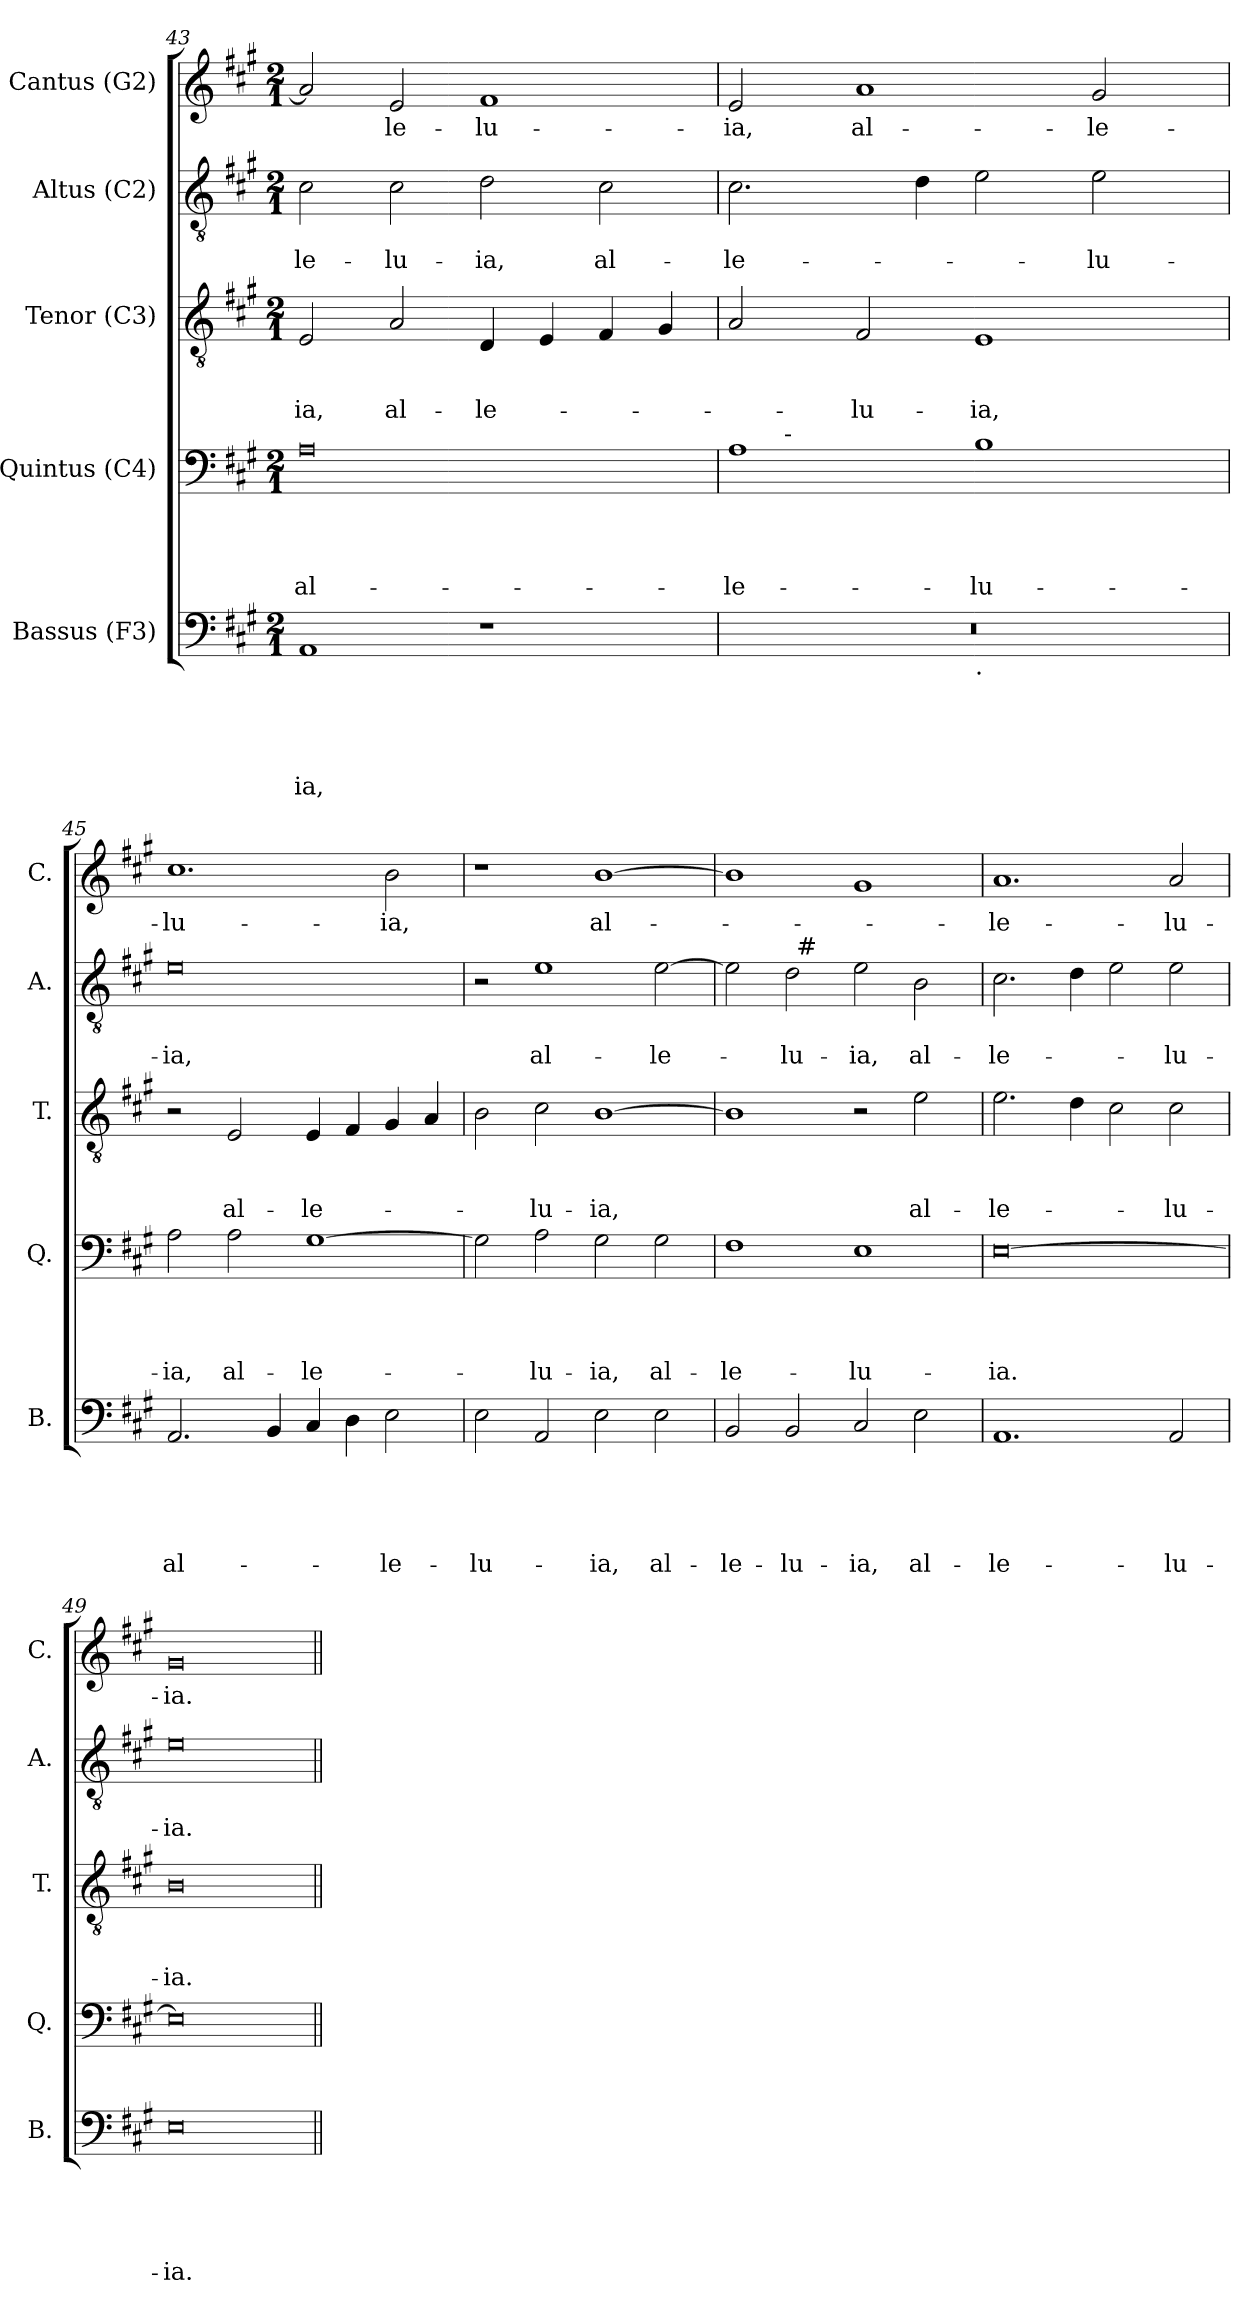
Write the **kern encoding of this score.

**kern	**text	**text	**text	**text	**text	**kern	**text	**text	**text	**text	**kern	**text	**text	**text	**kern	**text	**text	**kern	**text
*part5	*part5	*part5	*part5	*part5	*part5	*part4	*part4	*part4	*part4	*part4	*part3	*part3	*part3	*part3	*part2	*part2	*part2	*part1	*part1
*staff5	*staff5	*staff5	*staff5	*staff5	*staff5	*staff4	*staff4	*staff4	*staff4	*staff4	*staff3	*staff3	*staff3	*staff3	*staff2	*staff2	*staff2	*staff1	*staff1
*I"Bassus (F3)	*	*	*	*	*	*I"Quintus (C4)	*	*	*	*	*I"Tenor (C3)	*	*	*	*I"Altus (C2)	*	*	*I"Cantus (G2)	*
*I'B.	*	*	*	*	*	*I'Q.	*	*	*	*	*I'T.	*	*	*	*I'A.	*	*	*I'C.	*
*clefF4	*	*	*	*	*	*clefF4	*	*	*	*	*clefGv2	*	*	*	*clefGv2	*	*	*clefG2	*
*k[f#c#g#]	*	*	*	*	*	*k[f#c#g#]	*	*	*	*	*k[f#c#g#]	*	*	*	*k[f#c#g#]	*	*	*k[f#c#g#]	*
*A:	*	*	*	*	*	*A:	*	*	*	*	*A:	*	*	*	*A:	*	*	*A:	*
*M2/1	*	*	*	*	*	*M2/1	*	*	*	*	*M2/1	*	*	*	*M2/1	*	*	*M2/1	*
=43	=43	=43	=43	=43	=43	=43	=43	=43	=43	=43	=43	=43	=43	=43	=43	=43	=43	=43	=43
!	!	!	!	!	!LO:LY:b	!	!	!	!	!LO:LY:b:rj	!	!	!	!LO:LY:b	!	!	!LO:LY:b	!	!
1AA	.	.	.	.	-ia,	0A	.	.	.	al-	2E/	.	.	-ia,	2c#\	.	-le-	2a/]	.
!	!	!	!	!	!	!	!	!	!	!	!	!	!	!LO:LY:b	!	!	!LO:LY:b	!	!LO:LY:b
.	.	.	.	.	.	.	.	.	.	.	2A/	.	.	al-	2c#\	.	-lu-	2e/	-le-
!	!	!	!	!	!	!	!	!	!	!	!	!	!	!LO:LY:b	!	!	!LO:LY:b	!	!LO:LY:b
1r	.	.	.	.	.	.	.	.	.	.	4D/	.	.	-le-	2d\	.	-ia,	1f#	-lu-
.	.	.	.	.	.	.	.	.	.	.	4E/	.	.	.	.	.	.	.	.
!	!	!	!	!	!	!	!	!	!	!	!	!	!	!	!	!	!LO:LY:b	!	!
.	.	.	.	.	.	.	.	.	.	.	4F#/	.	.	.	2c#\	.	al-	.	.
.	.	.	.	.	.	.	.	.	.	.	4G#/	.	.	.	.	.	.	.	.
!!LO:LB:g=z
=44	=44	=44	=44	=44	=44	=44	=44	=44	=44	=44	=44	=44	=44	=44	=44	=44	=44	=44	=44
!	!	!	!	!	!	!	!	!	!	!LO:LY:b	!	!	!	!	!	!	!LO:LY:b	!	!LO:LY:b
*^	*	*	*	*	*	*^	*	*	*	*	*	*	*	*	*	*	*	*	*
0r	1ryy	.	.	.	.	.	1A	8ryy	.	.	.	-le-	2A/	.	.	.	2.c#\	.	-le-	2e/	-ia,
.	.	.	.	.	.	.	.	32ryy	.	.	.	.	.	.	.	.	.	.	.	.	.
!	!	!	!	!	!	!	!	!LO:TX:a:t=-	!	!	!	!	!	!	!	!	!	!	!	!	!
.	.	.	.	.	.	.	.	1ryy	.	.	.	.	.	.	.	.	.	.	.	.	.
!	!	!	!	!	!	!	!	!	!	!	!	!	!	!	!	!LO:LY:b	!	!	!	!	!LO:LY:b
.	.	.	.	.	.	.	.	.	.	.	.	.	2F#/	.	.	-lu-	.	.	.	1a	al-
.	.	.	.	.	.	.	.	.	.	.	.	.	.	.	.	.	4d\	.	.	.	.
!	!LO:TX:b:t=.	!	!	!	!	!	!	!	!	!	!	!	!	!	!	!	!	!	!	!	!
!	!	!	!	!	!	!	!	!	!	!	!	!LO:LY:b	!	!	!	!LO:LY:b	!	!	!	!	!
.	1ryy	.	.	.	.	.	1B	.	.	.	.	-lu-	1E	.	.	-ia,	2e\	.	.	.	.
.	.	.	.	.	.	.	.	2ryy	.	.	.	.	.	.	.	.	.	.	.	.	.
!	!	!	!	!	!	!	!	!	!	!	!	!	!	!	!	!	!	!	!LO:LY:b	!	!LO:LY:b
.	.	.	.	.	.	.	.	.	.	.	.	.	.	.	.	.	2e\	.	-lu-	2g#/	-le-
.	.	.	.	.	.	.	.	4ryy	.	.	.	.	.	.	.	.	.	.	.	.	.
.	.	.	.	.	.	.	.	16.ryy	.	.	.	.	.	.	.	.	.	.	.	.	.
=45	=45	=45	=45	=45	=45	=45	=45	=45	=45	=45	=45	=45	=45	=45	=45	=45	=45	=45	=45	=45	=45
!	!	!	!	!	!	!LO:LY:b	!	!	!	!	!	!LO:LY:b	!	!	!	!	!	!	!LO:LY:b	!	!LO:LY:b
*v	*v	*	*	*	*	*	*	*	*	*	*	*	*	*	*	*	*	*	*	*	*
*	*	*	*	*	*	*v	*v	*	*	*	*	*	*	*	*	*	*	*	*	*
2.AA/	.	.	.	.	al-	2A\	.	.	.	-ia,	2r	.	.	.	0e	.	-ia,	1.cc#	-lu-
!	!	!	!	!	!	!	!	!	!	!LO:LY:b	!	!	!	!LO:LY:b	!	!	!	!	!
.	.	.	.	.	.	2A\	.	.	.	al-	2E/	.	.	al-	.	.	.	.	.
4BB/	.	.	.	.	.	.	.	.	.	.	.	.	.	.	.	.	.	.	.
!	!	!	!	!	!	!	!	!	!	!LO:LY:b	!	!	!	!LO:LY:b	!	!	!	!	!
4C#/	.	.	.	.	.	[>1G#	.	.	.	-le-	4E/	.	.	-le-	.	.	.	.	.
4D\	.	.	.	.	.	.	.	.	.	.	4F#/	.	.	.	.	.	.	.	.
!	!	!	!	!	!LO:LY:b	!	!	!	!	!	!	!	!	!	!	!	!	!	!LO:LY:b
2E\	.	.	.	.	-le-	.	.	.	.	.	4G#/	.	.	.	.	.	.	2b\	-ia,
.	.	.	.	.	.	.	.	.	.	.	4A/	.	.	.	.	.	.	.	.
=46	=46	=46	=46	=46	=46	=46	=46	=46	=46	=46	=46	=46	=46	=46	=46	=46	=46	=46	=46
!	!	!	!	!	!LO:LY:b	!	!	!	!	!	!	!	!	!	!	!	!	!	!
2E\	.	.	.	.	-lu-	2G#\]	.	.	.	.	2B\	.	.	.	2r	.	.	1r	.
!	!	!	!	!	!	!	!	!	!	!LO:LY:b	!	!	!	!LO:LY:b	!	!	!LO:LY:b	!	!
2AA/	.	.	.	.	.	2A\	.	.	.	-lu-	2c#\	.	.	-lu-	1e	.	al-	.	.
!	!	!	!	!	!LO:LY:b	!	!	!	!	!LO:LY:b	!	!	!	!LO:LY:b	!	!	!	!	!LO:LY:b
2E\	.	.	.	.	-ia,	2G#\	.	.	.	-ia,	[>1B	.	.	-ia,	.	.	.	[>1b	al-
!	!	!	!	!	!LO:LY:b	!	!	!	!	!LO:LY:b	!	!	!	!	!	!	!LO:LY:b	!	!
2E\	.	.	.	.	al-	2G#\	.	.	.	al-	.	.	.	.	[>2e\	.	-le-	.	.
=47	=47	=47	=47	=47	=47	=47	=47	=47	=47	=47	=47	=47	=47	=47	=47	=47	=47	=47	=47
!	!	!	!	!	!LO:LY:b	!	!	!	!	!LO:LY:b	!	!	!	!	!	!	!	!	!
*	*	*	*	*	*	*	*	*	*	*	*	*	*	*	*^	*	*	*	*
2BB/	.	.	.	.	-le-	1F#	.	.	.	-le-	1B]	.	.	.	2e\]	2ryy	.	.	1b]	.
!	!	!	!	!	!LO:LY:b	!	!	!	!	!	!	!	!	!	!	!	!	!LO:LY:b	!	!
2BB/	.	.	.	.	-lu-	.	.	.	.	.	.	.	.	.	2d\	32ryy	.	-lu-	.	.
!	!	!	!	!	!	!	!	!	!	!	!	!	!	!	!	!LO:TX:a:t=#	!	!	!	!
.	.	.	.	.	.	.	.	.	.	.	.	.	.	.	.	1ryy	.	.	.	.
!	!	!	!	!	!LO:LY:b	!	!	!	!	!LO:LY:b	!	!	!	!	!	!	!	!LO:LY:b	!	!
2C#/	.	.	.	.	-ia,	1E	.	.	.	-lu-	2r	.	.	.	2e\	.	.	-ia,	1g#	.
!	!	!	!	!	!LO:LY:b	!	!	!	!	!	!	!	!	!LO:LY:b	!	!	!	!LO:LY:b	!	!
2E\	.	.	.	.	al-	.	.	.	.	.	2e\	.	.	al-	2B\	.	.	al-	.	.
.	.	.	.	.	.	.	.	.	.	.	.	.	.	.	.	4...ryy	.	.	.	.
!!LO:LB:g=z
=48	=48	=48	=48	=48	=48	=48	=48	=48	=48	=48	=48	=48	=48	=48	=48	=48	=48	=48	=48	=48
!	!	!	!	!	!LO:LY:b	!	!	!	!	!LO:LY:b	!	!	!	!LO:LY:b	!	!	!	!LO:LY:b	!	!LO:LY:b:rj
*	*	*	*	*	*	*	*	*	*	*	*	*	*	*	*v	*v	*	*	*	*
1.AA	.	.	.	.	-le-	[>0E	.	.	.	-ia.	2.e\	.	.	-le-	2.c#\	.	-le-	1.a	-le-
.	.	.	.	.	.	.	.	.	.	.	4d\	.	.	.	4d\	.	.	.	.
.	.	.	.	.	.	.	.	.	.	.	2c#\	.	.	.	2e\	.	.	.	.
!	!	!	!	!	!LO:LY:b	!	!	!	!	!	!	!	!	!LO:LY:b	!	!	!LO:LY:b	!	!LO:LY:b
2AA/	.	.	.	.	-lu-	.	.	.	.	.	2c#\	.	.	-lu-	2e\	.	-lu-	2a/	-lu-
=49	=49	=49	=49	=49	=49	=49	=49	=49	=49	=49	=49	=49	=49	=49	=49	=49	=49	=49	=49
!	!	!	!	!	!LO:LY:b:rj	!	!	!	!	!	!	!	!	!LO:LY:b:rj	!	!	!LO:LY:b:rj	!	!LO:LY:b:rj
0E	.	.	.	.	-ia.	0E]	.	.	.	.	0B	.	.	-ia.	0e	.	-ia.	0g#	-ia.
=||	=||	=||	=||	=||	=||	=||	=||	=||	=||	=||	=||	=||	=||	=||	=||	=||	=||	=||	=||
*-	*-	*-	*-	*-	*-	*-	*-	*-	*-	*-	*-	*-	*-	*-	*-	*-	*-	*-	*-
